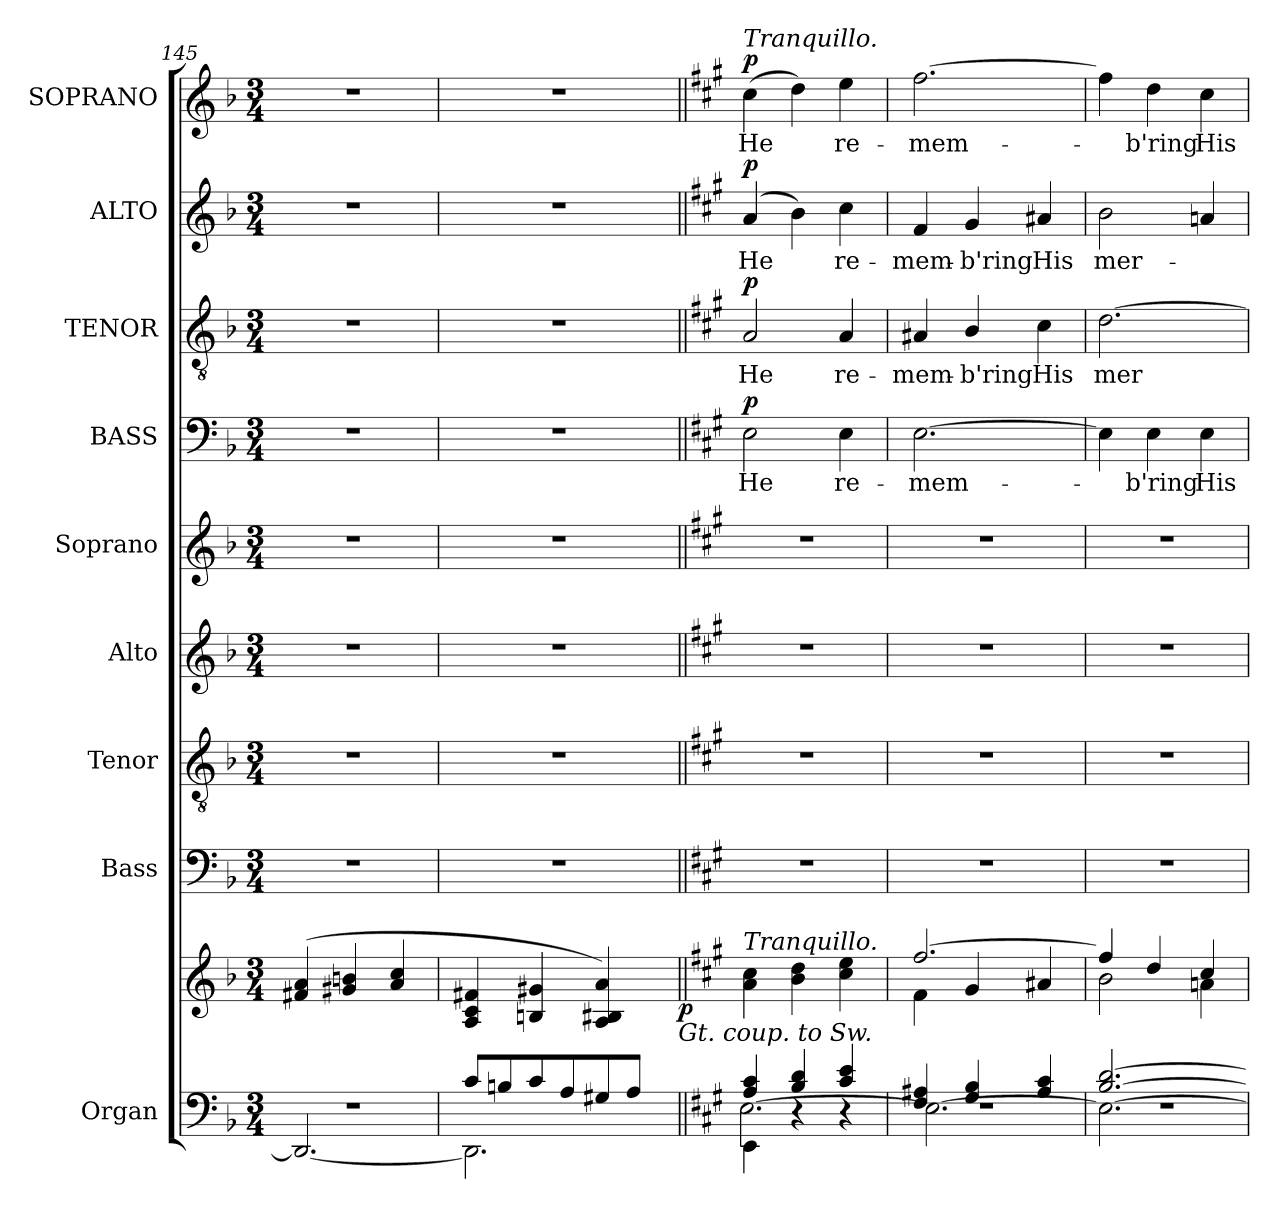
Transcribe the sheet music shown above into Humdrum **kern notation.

**kern	**kern	**dynam	**kern	**kern	**kern	**kern	**kern	**text	**dynam	**kern	**text	**dynam	**kern	**text	**dynam	**kern	**text	**dynam
*part9	*part9	*part9	*part8	*part7	*part6	*part5	*part4	*part4	*part4	*part3	*part3	*part3	*part2	*part2	*part2	*part1	*part1	*part1
*staff10	*staff9	*staff9/10	*staff8	*staff7	*staff6	*staff5	*staff4	*staff4	*staff4	*staff3	*staff3	*staff3	*staff2	*staff2	*staff2	*staff1	*staff1	*staff1
*I"Organ	*	*	*I"Bass	*I"Tenor	*I"Alto	*I"Soprano	*I"BASS	*	*	*I"TENOR	*	*	*I"ALTO	*	*	*I"SOPRANO	*	*
*I'Org.	*	*	*I'B.	*I'T.	*I'A.	*I'S.	*I'B.	*	*	*I'T.	*	*	*I'A.	*	*	*I'S.	*	*
*clefF4	*clefG2	*	*clefF4	*clefGv2	*clefG2	*clefG2	*clefF4	*	*	*clefGv2	*	*	*clefG2	*	*	*clefG2	*	*
*	*	*	*	*ITrd7c12	*	*	*	*	*	*ITrd7c12	*	*	*	*	*	*	*	*
*k[b-]	*k[b-]	*	*k[b-]	*k[b-]	*k[b-]	*k[b-]	*k[b-]	*	*	*k[b-]	*	*	*k[b-]	*	*	*k[b-]	*	*
*F:	*F:	*	*F:	*F:	*F:	*F:	*F:	*	*	*F:	*	*	*F:	*	*	*F:	*	*
*M3/4	*M3/4	*	*M3/4	*M3/4	*M3/4	*M3/4	*M3/4	*	*	*M3/4	*	*	*M3/4	*	*	*M3/4	*	*
=145	=145	=145	=145	=145	=145	=145	=145	=145	=145	=145	=145	=145	=145	=145	=145	=145	=145	=145
!LO:N:vis=1	!	!	!LO:N:vis=1	!LO:N:vis=1	!LO:N:vis=1	!LO:N:vis=1	!LO:N:vis=1	!	!	!LO:N:vis=1	!	!	!LO:N:vis=1	!	!	!LO:N:vis=1	!	!
*^	*^	*	*	*	*	*	*	*	*	*	*	*	*	*	*	*	*	*
2.r	2.DD#i/_	(4f#Xi/ 4ai	2.ryy	.	2.r	2.r	2.r	2.r	2.r	.	.	2.r	.	.	2.r	.	.	2.r	.	.
.	.	4g#Xi/ 4bni	.	.	.	.	.	.	.	.	.	.	.	.	.	.	.	.	.	.
.	.	4ai/ 4cci	.	.	.	.	.	.	.	.	.	.	.	.	.	.	.	.	.	.
*	*	*v	*v	*	*	*	*	*	*	*	*	*	*	*	*	*	*	*	*	*
=146	=146	=146	=146	=146	=146	=146	=146	=146	=146	=146	=146	=146	=146	=146	=146	=146	=146	=146	=146
!	!	!	!	!LO:N:vis=1	!LO:N:vis=1	!LO:N:vis=1	!LO:N:vis=1	!LO:N:vis=1	!	!	!LO:N:vis=1	!	!	!LO:N:vis=1	!	!	!LO:N:vis=1	!	!
*	*^	*	*	*	*	*	*	*	*	*	*	*	*	*	*	*	*	*	*
8ci/L	2.DD#i\]	2ryy	4Ai/ 4ci 4f#Xi	.	2.r	2.r	2.r	2.r	2.r	.	.	2.r	.	.	2.r	.	.	2.r	.	.
8Bni/	.	.	.	.	.	.	.	.	.	.	.	.	.	.	.	.	.	.	.	.
8ci/	.	.	4Bni/ 4g#Xi	.	.	.	.	.	.	.	.	.	.	.	.	.	.	.	.	.
8Ai/	.	.	.	.	.	.	.	.	.	.	.	.	.	.	.	.	.	.	.	.
8G#Xi/	.	8ryy	4Ai/ 4B#Xi 4ai)	.	.	.	.	.	.	.	.	.	.	.	.	.	.	.	.	.
8Ai/J	.	16ryy	.	.	.	.	.	.	.	.	.	.	.	.	.	.	.	.	.	.
.	.	32ryy	.	.	.	.	.	.	.	.	.	.	.	.	.	.	.	.	.	.
.	.	64ryy	.	.	.	.	.	.	.	.	.	.	.	.	.	.	.	.	.	.
.	.	128...ryy	.	.	.	.	.	.	.	.	.	.	.	.	.	.	.	.	.	.
!	!	!LO:TX:a:i:t=Gt. coup. to Sw.	!	!	!	!	!	!	!	!	!	!	!	!	!	!	!	!	!	!
.	.	1024ryy	.	p	.	.	.	.	.	.	.	.	.	.	.	.	.	.	.	.
=147||	=147||	=147||	=147||	=147||	=147||	=147||	=147||	=147||	=147||	=147||	=147||	=147||	=147||	=147||	=147||	=147||	=147||	=147||	=147||	=147||
*k[f#c#g#]	*	*	*k[f#c#g#]	*	*k[f#c#g#]	*k[f#c#g#]	*k[f#c#g#]	*k[f#c#g#]	*k[f#c#g#]	*	*	*k[f#c#g#]	*	*	*k[f#c#g#]	*	*	*k[f#c#g#]	*	*
*A:	*	*	*A:	*	*A:	*A:	*A:	*A:	*A:	*	*	*A:	*	*	*A:	*	*	*A:	*	*
!	!	!	!	!	!LO:N:vis=1	!LO:N:vis=1	!LO:N:vis=1	!LO:N:vis=1	!	!	!	!	!	!	!	!	!	!	!	!
!	!	!	!	!	!	!	!	!	!	!LO:LY:b:color=#000000	!	!	!	!	!	!	!	!	!	!
!	!	!	!	!	!	!	!	!	!	!	!	!	!LO:LY:b:color=#000000	!	!	!	!	!	!	!
!	!	!	!	!	!	!	!	!	!	!	!	!	!	!	!	!LO:LY:b:color=#000000	!	!	!	!
!	!	!	!	!	!	!	!	!	!	!	!	!	!	!	!	!	!	!LO:TX:a:i:t=Tranquillo.	!	!
!	!	!	!LO:TX:a:i:t=Tranquillo.	!	!	!	!	!	!	!	!	!	!	!	!	!	!	!	!	!
!	!	!	!	!	!	!	!	!	!	!	!	!	!	!	!	!	!	!	!LO:LY:b:color=#000000	!
4Ai/ 4c#i	4EEi\	[2.Ei\	4ai\ 4cc#i	.	2.r	2.r	2.r	2.r	2Ei\	He	p	2AAi/	He	p	(4ai/	He	p	(4cc#i\	He	p
4Bi/ 4di	4r	.	4bi\ 4ddi	.	.	.	.	.	.	.	.	.	.	.	4bi\)	.	.	4ddi\)	.	.
!	!	!	!	!	!	!	!	!	!	!LO:LY:b:color=#000000	!	!	!	!	!	!	!	!	!	!
!	!	!	!	!	!	!	!	!	!	!	!	!	!LO:LY:b:color=#000000	!	!	!	!	!	!	!
!	!	!	!	!	!	!	!	!	!	!	!	!	!	!	!	!LO:LY:b:color=#000000	!	!	!	!
!	!	!	!	!	!	!	!	!	!	!	!	!	!	!	!	!	!	!	!LO:LY:b:color=#000000	!
4c#i/ 4ei	4r	.	4cc#i\ 4eei	.	.	.	.	.	4Ei\	re-	.	4AAi/	re-	.	4cc#i\	re-	.	4eei\	re-	.
=148	=148	=148	=148	=148	=148	=148	=148	=148	=148	=148	=148	=148	=148	=148	=148	=148	=148	=148	=148	=148
!	!LO:N:vis=1	!	!	!	!LO:N:vis=1	!LO:N:vis=1	!LO:N:vis=1	!LO:N:vis=1	!	!	!	!	!	!	!	!	!	!	!	!
*	*	*	*^	*	*	*	*	*	*	*	*	*	*	*	*	*	*	*	*	*
!	!	!	!	!	!	!	!	!	!	!	!LO:LY:b:color=#000000	!	!	!	!	!	!	!	!	!	!
!	!	!	!	!	!	!	!	!	!	!	!	!	!	!LO:LY:b:color=#000000	!	!	!	!	!	!	!
!	!	!	!	!	!	!	!	!	!	!	!	!	!	!	!	!	!LO:LY:b:color=#000000	!	!	!	!
!	!	!	!	!	!	!	!	!	!	!	!	!	!	!	!	!	!	!	!	!LO:LY:b:color=#000000	!
4F#i/ 4A#Xi	2.r	2.Ei\_	[2.ff#i/	4f#i\	.	2.r	2.r	2.r	2.r	[2.Ei\	-mem-	.	4AA#Xi/	-mem-	.	4f#i/	-mem-	.	[2.ff#i\	-mem-	.
!	!	!	!	!	!	!	!	!	!	!	!	!	!	!LO:LY:b:color=#000000	!	!	!	!	!	!	!
!	!	!	!	!	!	!	!	!	!	!	!	!	!	!	!	!	!LO:LY:b:color=#000000	!	!	!	!
4G#i/ 4Bi	.	.	.	4g#i/	.	.	.	.	.	.	.	.	4BBi/	-b'ring	.	4g#i/	-b'ring	.	.	.	.
!	!	!	!	!	!	!	!	!	!	!	!	!	!	!LO:LY:b:color=#000000	!	!	!	!	!	!	!
!	!	!	!	!	!	!	!	!	!	!	!	!	!	!	!	!	!LO:LY:b:color=#000000	!	!	!	!
4A#i/ 4c#i	.	.	.	4a#Xi/	.	.	.	.	.	.	.	.	4C#i\	His	.	4a#Xi/	His	.	.	.	.
=149	=149	=149	=149	=149	=149	=149	=149	=149	=149	=149	=149	=149	=149	=149	=149	=149	=149	=149	=149	=149	=149
!	!LO:N:vis=1	!	!	!	!	!LO:N:vis=1	!LO:N:vis=1	!LO:N:vis=1	!LO:N:vis=1	!	!	!	!	!	!	!	!	!	!	!	!
!	!	!	!	!	!	!	!	!	!	!	!	!	!	!LO:LY:b:color=#000000	!	!	!	!	!	!	!
!	!	!	!	!	!	!	!	!	!	!	!	!	!	!	!	!	!LO:LY:b:color=#000000	!	!	!	!
[2.Bi/ [2.di	2.r	2.Ei\_	4ff#i/]	2bi\	.	2.r	2.r	2.r	2.r	4Ei\]	.	.	[2.Di\	mer-	.	2bi\	mer-	.	4ff#i\]	.	.
!	!	!	!	!	!	!	!	!	!	!	!LO:LY:b:color=#000000	!	!	!	!	!	!	!	!	!	!
!	!	!	!	!	!	!	!	!	!	!	!	!	!	!	!	!	!	!	!	!LO:LY:b:color=#000000	!
.	.	.	4ddi/	.	.	.	.	.	.	4Ei\	-b'ring	.	.	.	.	.	.	.	4ddi\	-b'ring	.
!	!	!	!	!	!	!	!	!	!	!	!LO:LY:b:color=#000000	!	!	!	!	!	!	!	!	!	!
!	!	!	!	!	!	!	!	!	!	!	!	!	!	!	!	!	!	!	!	!LO:LY:b:color=#000000	!
.	.	.	4cc#i/	4ani\	.	.	.	.	.	4Ei\	His	.	.	.	.	4ani/	.	.	4cc#i\	His	.
*v	*v	*v	*	*	*	*	*	*	*	*	*	*	*	*	*	*	*	*	*	*	*
*	*v	*v	*	*	*	*	*	*	*	*	*	*	*	*	*	*	*	*	*
=	=	=	=	=	=	=	=	=	=	=	=	=	=	=	=	=	=	=
*-	*-	*-	*-	*-	*-	*-	*-	*-	*-	*-	*-	*-	*-	*-	*-	*-	*-	*-
